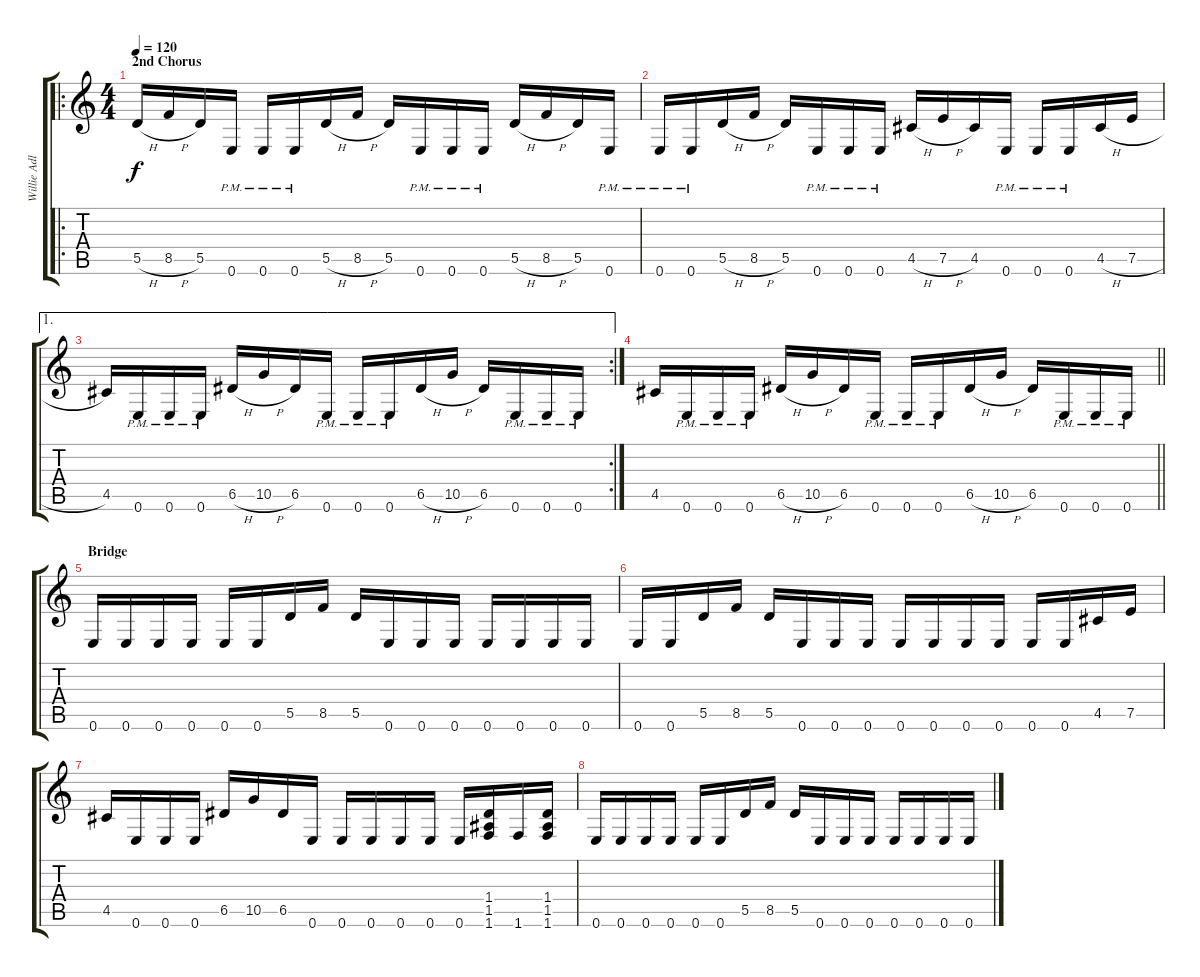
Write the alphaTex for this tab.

\track ("Willie Adler" "Willie Adl") {instrument distortionguitar}
\staff {score tabs}
\tuning (E4 B3 G3 D3 A2 E2) {hide}
\ro
\ts (4 4)
\section ("" "2nd Chorus")
\tempo 120
\clef g2
\ks c
5.5{h}.16{dy f} 8.5{h}.16 5.5.16 0.6{pm}.16 0.6{pm}.16 0.6{pm}.16 5.5{h}.16 8.5{h}.16 5.5.16 0.6{pm}.16 0.6{pm}.16 0.6{pm}.16 5.5{h}.16 8.5{h}.16 5.5.16 0.6{pm}.16 |
0.6{pm}.16 0.6{pm}.16 5.5{h}.16 8.5{h}.16 5.5.16 0.6{pm}.16 0.6{pm}.16 0.6{pm}.16 4.5{h}.16 7.5{h}.16 4.5.16 0.6{pm}.16 0.6{pm}.16 0.6{pm}.16 4.5{h}.16 7.5{h}.16 |
\ae 1
\rc 2
4.5.16 0.6{pm}.16 0.6{pm}.16 0.6{pm}.16 6.5{h}.16 10.5{h}.16 6.5.16 0.6{pm}.16 0.6{pm}.16 0.6{pm}.16 6.5{h}.16 10.5{h}.16 6.5.16 0.6{pm}.16 0.6{pm}.16 0.6{pm}.16 |
\barLineRight lightlight
4.5.16 0.6{pm}.16 0.6{pm}.16 0.6{pm}.16 6.5{h}.16 10.5{h}.16 6.5.16 0.6{pm}.16 0.6{pm}.16 0.6{pm}.16 6.5{h}.16 10.5{h}.16 6.5.16 0.6{pm}.16 0.6{pm}.16 0.6{pm}.16 |
\section ("" "Bridge")
0.6.16 0.6.16 0.6.16 0.6.16 0.6.16 0.6.16 5.5.16 8.5.16 5.5.16 0.6.16 0.6.16 0.6.16 0.6.16 0.6.16 0.6.16 0.6.16 |
0.6.16 0.6.16 5.5.16 8.5.16 5.5.16 0.6.16 0.6.16 0.6.16 0.6.16 0.6.16 0.6.16 0.6.16 0.6.16 0.6.16 4.5.16 7.5.16 |
4.5.16 0.6.16 0.6.16 0.6.16 6.5.16 10.5.16 6.5.16 0.6.16 0.6.16 0.6.16 0.6.16 0.6.16 0.6.16 (1.4 1.5 1.6).16 1.6.16 (1.4 1.5 1.6).16 |
0.6.16 0.6.16 0.6.16 0.6.16 0.6.16 0.6.16 5.5.16 8.5.16 5.5.16 0.6.16 0.6.16 0.6.16 0.6.16 0.6.16 0.6.16 0.6.16
